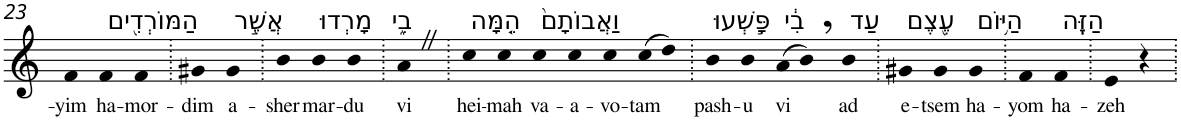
**kern	**text
*part1	*part1
*staff1	*staff1
*I"Piano	*
*I'Pno	*
!!LO:PB:g=z
*clefG2	*
*k[]	*
=23	=23
!	!LO:LY:b
4f	-yim
!LO:TX:a:t=הַמּוֹרְדִ֖ים	!
!	!LO:LY:b
4f	ha-
!	!LO:LY:b
4f	-mor-
=24.	=24.
!	!LO:LY:b
4g#X	-dim
!LO:TX:a:t=אֲשֶׁ֣ר	!
!	!LO:LY:b
4g#	a-
=25.	=25.
!	!LO:LY:b
4b	-sher
!LO:TX:a:t=מָרְדוּ	!
!	!LO:LY:b
4b	mar-
!	!LO:LY:b
4b	-du
=26.	=26.
!LO:TX:a:t=בִ֑י	!
!	!LO:LY:b
4aZ	vi
=27.	=27.
!LO:TX:a:t=הֵ֤מָּה	!
!	!LO:LY:b
4cc	hei-
!	!LO:LY:b
4cc	-mah
!LO:TX:a:t=וַאֲבוֹתָם֙	!
!	!LO:LY:b
4cc	va-
!	!LO:LY:b
4cc	-a-
!	!LO:LY:b
4cc	-vo-
!	!LO:LY:b
(>8cc	-tam
8dd)	.
=28.	=28.
!LO:TX:a:t=פָּ֣שְׁעוּ	!
!	!LO:LY:b
4b	pash-
!	!LO:LY:b
4b	-u
!LO:TX:a:t=בִ֔י	!
!	!LO:LY:b
(>8a	vi
8b,)	.
!LO:TX:a:t=עַד	!
!	!LO:LY:b
4b	ad
=29.	=29.
!LO:TX:a:t=עֶ֖צֶם	!
!	!LO:LY:b
4g#X	e-
!	!LO:LY:b
4g#	-tsem
!LO:TX:a:t=הַיּ֥וֹם	!
!	!LO:LY:b
4g#	ha-
=30.	=30.
!	!LO:LY:b
4f	-yom
!LO:TX:a:t=הַזֶּֽה	!
!	!LO:LY:b
4f	ha-
=31.	=31.
!	!LO:LY:b
4e	-zeh
4r	.
=.	=.
*-	*-
